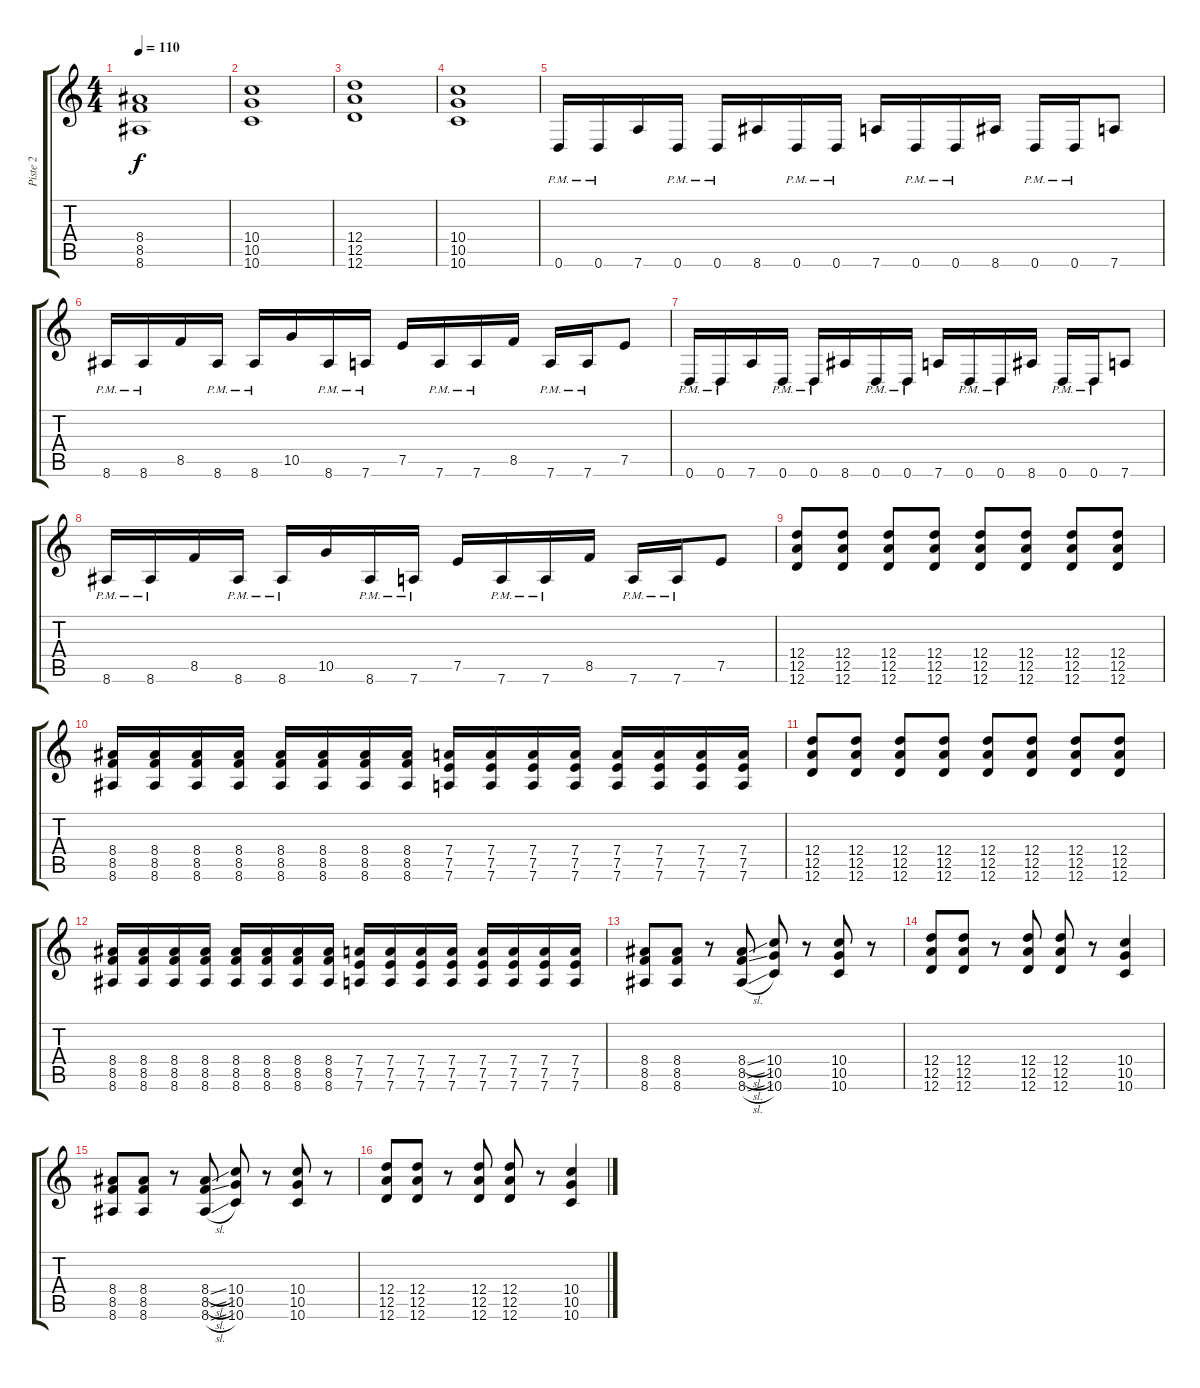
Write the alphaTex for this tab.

\track ("Piste 2" "Piste 2") {instrument overdrivenguitar}
\staff {score tabs}
\tuning (E4 B3 G3 D3 A2 D2) {hide}
\ts (4 4)
\tempo 110
\clef g2
\ks c
(8.4 8.5 8.6).1{dy f} |
(10.4 10.5 10.6).1 |
(12.4 12.5 12.6).1 |
(10.4 10.5 10.6).1 |
0.6{pm}.16 0.6{pm}.16 7.6.16 0.6{pm}.16 0.6{pm}.16 8.6.16 0.6{pm}.16 0.6{pm}.16 7.6.16 0.6{pm}.16 0.6{pm}.16 8.6.16 0.6{pm}.16 0.6{pm}.16 7.6.8 |
8.6{pm}.16 8.6{pm}.16 8.5.16 8.6{pm}.16 8.6{pm}.16 10.5.16 8.6{pm}.16 7.6{pm}.16 7.5.16 7.6{pm}.16 7.6{pm}.16 8.5.16 7.6{pm}.16 7.6{pm}.16 7.5.8 |
0.6{pm}.16 0.6{pm}.16 7.6.16 0.6{pm}.16 0.6{pm}.16 8.6.16 0.6{pm}.16 0.6{pm}.16 7.6.16 0.6{pm}.16 0.6{pm}.16 8.6.16 0.6{pm}.16 0.6{pm}.16 7.6.8 |
8.6{pm}.16 8.6{pm}.16 8.5.16 8.6{pm}.16 8.6{pm}.16 10.5.16 8.6{pm}.16 7.6{pm}.16 7.5.16 7.6{pm}.16 7.6{pm}.16 8.5.16 7.6{pm}.16 7.6{pm}.16 7.5.8 |
(12.4 12.5 12.6).8 (12.4 12.5 12.6).8 (12.4 12.5 12.6).8 (12.4 12.5 12.6).8 (12.4 12.5 12.6).8 (12.4 12.5 12.6).8 (12.4 12.5 12.6).8 (12.4 12.5 12.6).8 |
(8.4 8.5 8.6).16 (8.4 8.5 8.6).16 (8.4 8.5 8.6).16 (8.4 8.5 8.6).16 (8.4 8.5 8.6).16 (8.4 8.5 8.6).16 (8.4 8.5 8.6).16 (8.4 8.5 8.6).16 (7.4 7.5 7.6).16 (7.4 7.5 7.6).16 (7.4 7.5 7.6).16 (7.4 7.5 7.6).16 (7.4 7.5 7.6).16 (7.4 7.5 7.6).16 (7.4 7.5 7.6).16 (7.4 7.5 7.6).16 |
(12.4 12.5 12.6).8 (12.4 12.5 12.6).8 (12.4 12.5 12.6).8 (12.4 12.5 12.6).8 (12.4 12.5 12.6).8 (12.4 12.5 12.6).8 (12.4 12.5 12.6).8 (12.4 12.5 12.6).8 |
(8.4 8.5 8.6).16 (8.4 8.5 8.6).16 (8.4 8.5 8.6).16 (8.4 8.5 8.6).16 (8.4 8.5 8.6).16 (8.4 8.5 8.6).16 (8.4 8.5 8.6).16 (8.4 8.5 8.6).16 (7.4 7.5 7.6).16 (7.4 7.5 7.6).16 (7.4 7.5 7.6).16 (7.4 7.5 7.6).16 (7.4 7.5 7.6).16 (7.4 7.5 7.6).16 (7.4 7.5 7.6).16 (7.4 7.5 7.6).16 |
(8.4 8.5 8.6).8 (8.4 8.5 8.6).8 r.8 (8.4{sl} 8.5{sl} 8.6{sl}).8 (10.4 10.5 10.6).8 r.8 (10.4 10.5 10.6).8 r.8 |
(12.4 12.5 12.6).8 (12.4 12.5 12.6).8 r.8 (12.4 12.5 12.6).8 (12.4 12.5 12.6).8 r.8 (10.4 10.5 10.6).4 |
(8.4 8.5 8.6).8 (8.4 8.5 8.6).8 r.8 (8.4{sl} 8.5{sl} 8.6{sl}).8 (10.4 10.5 10.6).8 r.8 (10.4 10.5 10.6).8 r.8 |
(12.4 12.5 12.6).8 (12.4 12.5 12.6).8 r.8 (12.4 12.5 12.6).8 (12.4 12.5 12.6).8 r.8 (10.4 10.5 10.6).4
